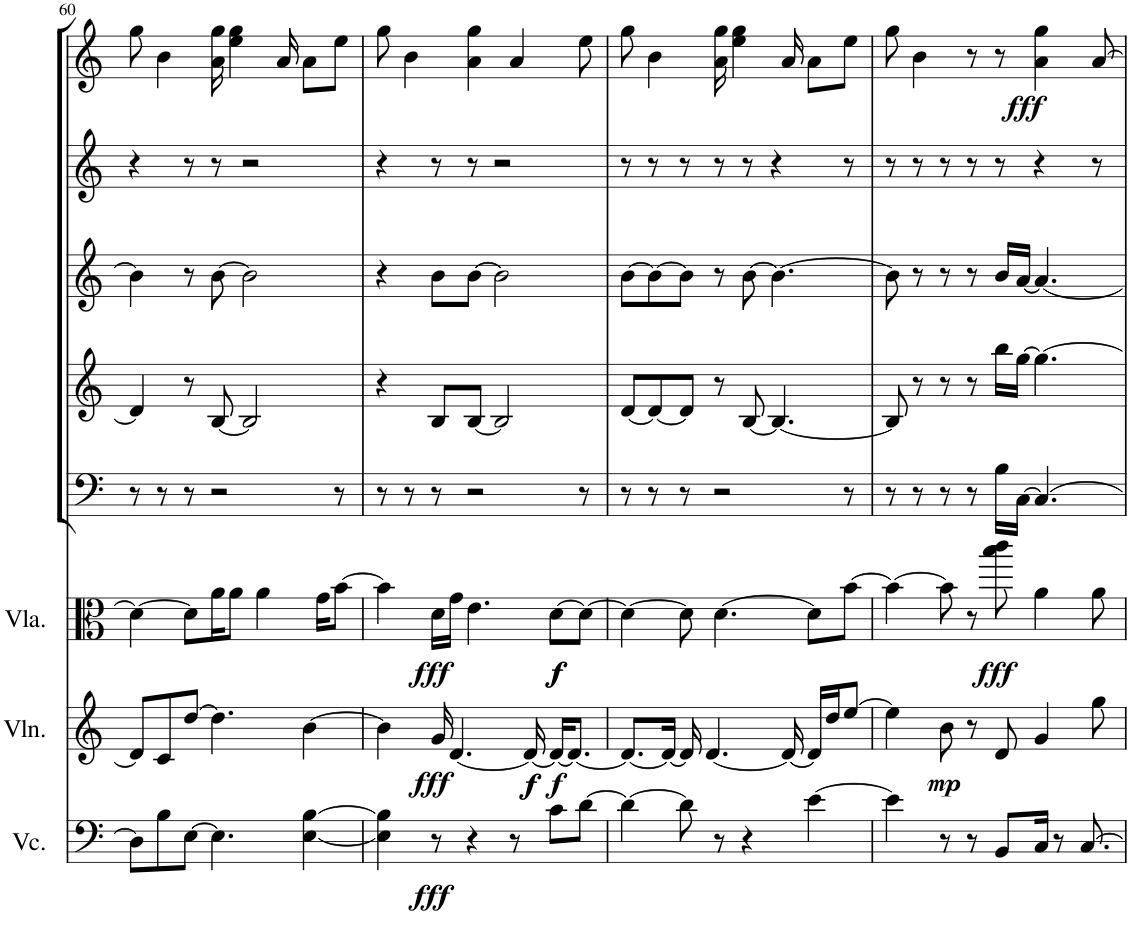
**kern	**dynam	**kern	**dynam	**kern	**dynam	**kern	**kern	**kern	**kern	**kern	**dynam
*part8	*part8	*part7	*part7	*part6	*part6	*part5	*part4	*part3	*part2	*part1	*part1
*staff8	*staff8	*staff7	*staff7	*staff6	*staff6	*staff5	*staff4	*staff3	*staff2	*staff1	*staff1
*I"Violoncello	*	*I"Violin	*	*I"Viola	*	*I"Bassoon	*I"Horn in F	*I"Bb Clarinet	*I"Oboe	*I"Flute	*
*I'Vc.	*	*I'Vln.	*	*I'Vla.	*	*I'Bsn	*I'Hn	*I'Cl	*I'Ob	*I'Fl	*
!!LO:PB:g=z
*clefF4	*	*clefG2	*	*clefC3	*	*clefF4	*clefG2	*clefG2	*clefG2	*clefG2	*
*	*	*	*	*	*	*	*ITrd4c7	*ITrd1c2	*	*	*
*k[]	*	*k[]	*	*k[]	*	*k[]	*k[]	*k[]	*k[]	*k[]	*
*M4/4	*	*M4/4	*	*M4/4	*	*M4/4	*M4/4	*M4/4	*M4/4	*M4/4	*
=60	=60	=60	=60	=60	=60	=60	=60	=60	=60	=60	=60
8D\L]	.	8d/L]	.	4d\_	.	8r	4d/]	4b\]	4r	8gg\	.
8B\	.	8c/	.	.	.	8r	.	.	.	4b\	.
[8E\J	.	[8dd/J	.	8d\L]	.	8r	8r	8r	8r	.	.
4.E\]	.	4.dd\]	.	16a\K	.	2r	[8B/	[8b\	8r	16a\ 16gg\	.
.	.	.	.	8a\J	.	.	.	.	.	4ee\ 4gg\	.
.	.	.	.	.	.	.	2B/]	2b\]	2r	.	.
.	.	.	.	4a\	.	.	.	.	.	.	.
.	.	.	.	.	.	.	.	.	.	16a/	.
[4E\ [4B\	.	[4b\	.	.	.	.	.	.	.	8a\L	.
.	.	.	.	16g\KL	.	.	.	.	.	.	.
.	.	.	.	[8b\J	.	8r	.	.	.	8ee\J	.
=61	=61	=61	=61	=61	=61	=61	=61	=61	=61	=61	=61
4E\] 4B\]	.	4b\]	.	4b\]	.	8r	4r	4r	4r	8gg\	.
.	.	.	.	.	.	8r	.	.	.	4b\	.
!	!LO:DY:b	!	!LO:DY:b	!	!LO:DY:b	!	!	!	!	!	!
8r	fff	16g/	fff	16d\LL	fff	8r	8B/L	8b\L	8r	.	.
.	.	[4.d/	.	16g\JJ	.	.	.	.	.	.	.
4r	.	.	.	4.e\	.	2r	[8B/J	[8b\J	8r	4a\ 4gg\	.
.	.	.	.	.	.	.	2B/]	2b\]	2r	.	.
8r	.	.	.	.	.	.	.	.	.	4a/	.
!	!	!	!LO:DY:b	!	!	!	!	!	!	!	!
!	!	!	!LO:DY:n=1:b	!	!	!	!	!	!	!	!
.	.	16d/_	f f	.	.	.	.	.	.	.	.
!	!	!	!LO:DY:n=2:b	!	!LO:DY:b	!	!	!	!	!	!
!	!	!	!	!	!LO:DY:n=1:b	!	!	!	!	!	!
8c\L	.	16d/KL_	f	[8d\L	f f	.	.	.	.	.	.
.	.	8.d/J_	.	.	.	.	.	.	.	.	.
[8d\J	.	.	.	8d\J_	.	8r	.	.	.	8ee\	.
=62	=62	=62	=62	=62	=62	=62	=62	=62	=62	=62	=62
4d\_	.	8.d/L_	.	4d\_	.	8r	[8d/L	[8b\L	8r	8gg\	.
.	.	.	.	.	.	8r	8d/_	8b\_	8r	4b\	.
.	.	16d/Jk_	.	.	.	.	.	.	.	.	.
8d\]	.	16d/]	.	8d\]	.	8r	8d/J]	8b\J]	8r	.	.
.	.	[4.d/	.	.	.	.	.	.	.	.	.
8r	.	.	.	[4.d\	.	2r	8r	8r	8r	16a\ 16gg\	.
.	.	.	.	.	.	.	.	.	.	4ee\ 4gg\	.
4r	.	.	.	.	.	.	[8B/	[8b\	8r	.	.
.	.	.	.	.	.	.	4.B/_	4.b\_	4r	.	.
.	.	16d/_	.	.	.	.	.	.	.	16a/	.
[4e\	.	16d/LL]	.	8d\L]	.	.	.	.	.	8a\L	.
.	.	16dd/J	.	.	.	.	.	.	.	.	.
.	.	[8ee/J	.	[8b\J	.	8r	.	.	8r	8ee\J	.
=63	=63	=63	=63	=63	=63	=63	=63	=63	=63	=63	=63
4e\]	.	4ee\]	.	4b\_	.	8r	8B/]	8b\]	8r	8gg\	.
.	.	.	.	.	.	8r	8r	8r	8r	4b\	.
!	!	!	!LO:DY:b	!	!	!	!	!	!	!	!
8r	.	8b\	mp	8b\]	.	8r	8r	8r	8r	.	.
8r	.	8r	.	8r	.	8r	8r	8r	8r	8r	.
!	!	!	!	!	!LO:DY:b	!	!	!	!	!	!LO:DY:b
8BB/L	.	8d/	.	8bb\ 8ccc\	fff	16B\LL	16bb\LL	16b/LL	8r	8r	fff
.	.	.	.	.	.	[16C\JJ	[16gg\JJ	[16a/JJ	.	.	.
16C/Jk	.	4g/	.	4a\	.	4.C/_	4.gg\_	4.a/_	4r	4a\ 4gg\	.
8r	.	.	.	.	.	.	.	.	.	.	.
[8.C/	.	.	.	.	.	.	.	.	.	.	.
.	.	8gg\	.	8a\	.	.	.	.	8r	[8a/	.
=	=	=	=	=	=	=	=	=	=	=	=
*-	*-	*-	*-	*-	*-	*-	*-	*-	*-	*-	*-
